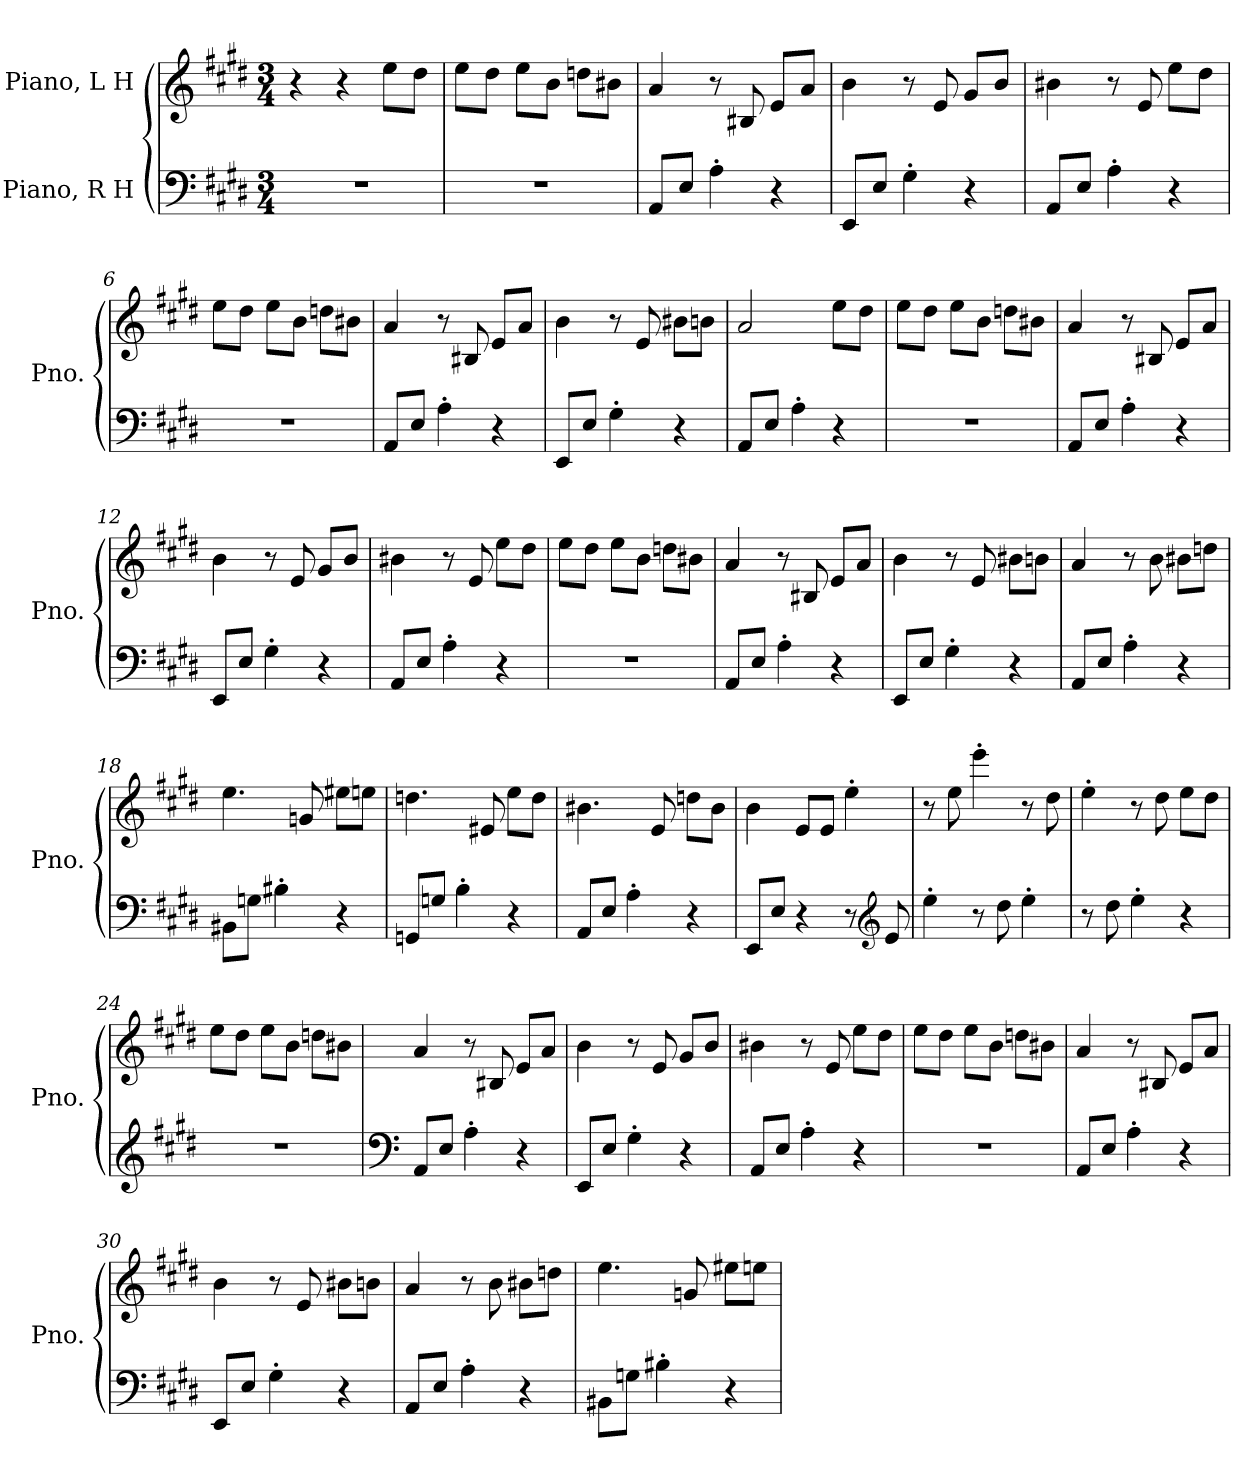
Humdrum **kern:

**kern	**kern
*part2	*part1
*staff2	*staff1
*I"Piano, R H	*I"Piano, L H
*I'Pno.	*I'Pno.
*clefF4	*clefG2
*k[f#c#g#d#]	*k[f#c#g#d#]
*M3/4	*M3/4
*MM160	*MM160
=1	=1
2.r	4r
.	4r
.	8ee\L
.	8dd#\J
=2	=2
2.r	8ee\L
.	8dd#\J
.	8ee\L
.	8b\J
.	8ddn\L
.	8b#X\J
=3	=3
8AA/L	4a/
8E/J	.
4A'\	8r
.	8B#X/
4r	8e/L
.	8a/J
=4	=4
8EE/L	4b\
8E/J	.
4G#'\	8r
.	8e/
4r	8g#/L
.	8b/J
=5	=5
8AA/L	4b#X\
8E/J	.
4A'\	8r
.	8e/
4r	8ee\L
.	8dd#\J
!!LO:LB:g=z
=6	=6
2.r	8ee\L
.	8dd#\J
.	8ee\L
.	8b\J
.	8ddn\L
.	8b#X\J
=7	=7
8AA/L	4a/
8E/J	.
4A'\	8r
.	8B#X/
4r	8e/L
.	8a/J
=8	=8
8EE/L	4b\
8E/J	.
4G#'\	8r
.	8e/
4r	8b#X\L
.	8bn\J
=9	=9
8AA/L	2a/
8E/J	.
4A'\	.
4r	8ee\L
.	8dd#\J
=10	=10
2.r	8ee\L
.	8dd#\J
.	8ee\L
.	8b\J
.	8ddn\L
.	8b#X\J
!!LO:LB:g=z
=11	=11
8AA/L	4a/
8E/J	.
4A'\	8r
.	8B#X/
4r	8e/L
.	8a/J
=12	=12
8EE/L	4b\
8E/J	.
4G#'\	8r
.	8e/
4r	8g#/L
.	8b/J
=13	=13
8AA/L	4b#X\
8E/J	.
4A'\	8r
.	8e/
4r	8ee\L
.	8dd#\J
=14	=14
2.r	8ee\L
.	8dd#\J
.	8ee\L
.	8b\J
.	8ddn\L
.	8b#X\J
=15	=15
8AA/L	4a/
8E/J	.
4A'\	8r
.	8B#X/
4r	8e/L
.	8a/J
!!LO:LB:g=z
=16	=16
8EE/L	4b\
8E/J	.
4G#'\	8r
.	8e/
4r	8b#X\L
.	8bn\J
=17	=17
8AA/L	4a/
8E/J	.
4A'\	8r
.	8b\
4r	8b#X\L
.	8ddn\J
=18	=18
8BB#X\L	4.ee\
8Gn\J	.
4B#X'\	.
.	8gn/
4r	8ee#X\L
.	8een\J
=19	=19
8GGn/L	4.ddn\
8Gn/J	.
4B'\	.
.	8e#X/
4r	8ee\L
.	8dd\J
=20	=20
8AA/L	4.b#X\
8E/J	.
4A'\	.
.	8e/
4r	8ddn\L
.	8b#\J
!!LO:LB:g=z
=21	=21
8EE/L	4b\
8E/J	.
4r	8e/L
.	8e/J
8r	4ee'\
*clefG2	*
8e/	.
=22	=22
4ee'\	8r
.	8ee\
8r	4eee'\
8dd#\	.
4ee'\	8r
.	8dd#\
=23	=23
8r	4ee'\
8dd#\	.
4ee'\	8r
.	8dd#\
4r	8ee\L
.	8dd#\J
=24	=24
2.r	8ee\L
.	8dd#\J
.	8ee\L
.	8b\J
.	8ddn\L
.	8b#X\J
=25	=25
*clefF4	*
8AA/L	4a/
8E/J	.
4A'\	8r
.	8B#X/
4r	8e/L
.	8a/J
!!LO:LB:g=z
=26	=26
8EE/L	4b\
8E/J	.
4G#'\	8r
.	8e/
4r	8g#/L
.	8b/J
=27	=27
8AA/L	4b#X\
8E/J	.
4A'\	8r
.	8e/
4r	8ee\L
.	8dd#\J
=28	=28
2.r	8ee\L
.	8dd#\J
.	8ee\L
.	8b\J
.	8ddn\L
.	8b#X\J
=29	=29
8AA/L	4a/
8E/J	.
4A'\	8r
.	8B#X/
4r	8e/L
.	8a/J
=30	=30
8EE/L	4b\
8E/J	.
4G#'\	8r
.	8e/
4r	8b#X\L
.	8bn\J
!!LO:PB:g=z
=31	=31
8AA/L	4a/
8E/J	.
4A'\	8r
.	8b\
4r	8b#X\L
.	8ddn\J
=32	=32
8BB#X\L	4.ee\
8Gn\J	.
4B#X'\	.
.	8gn/
4r	8ee#X\L
.	8een\J
=	=
*-	*-
